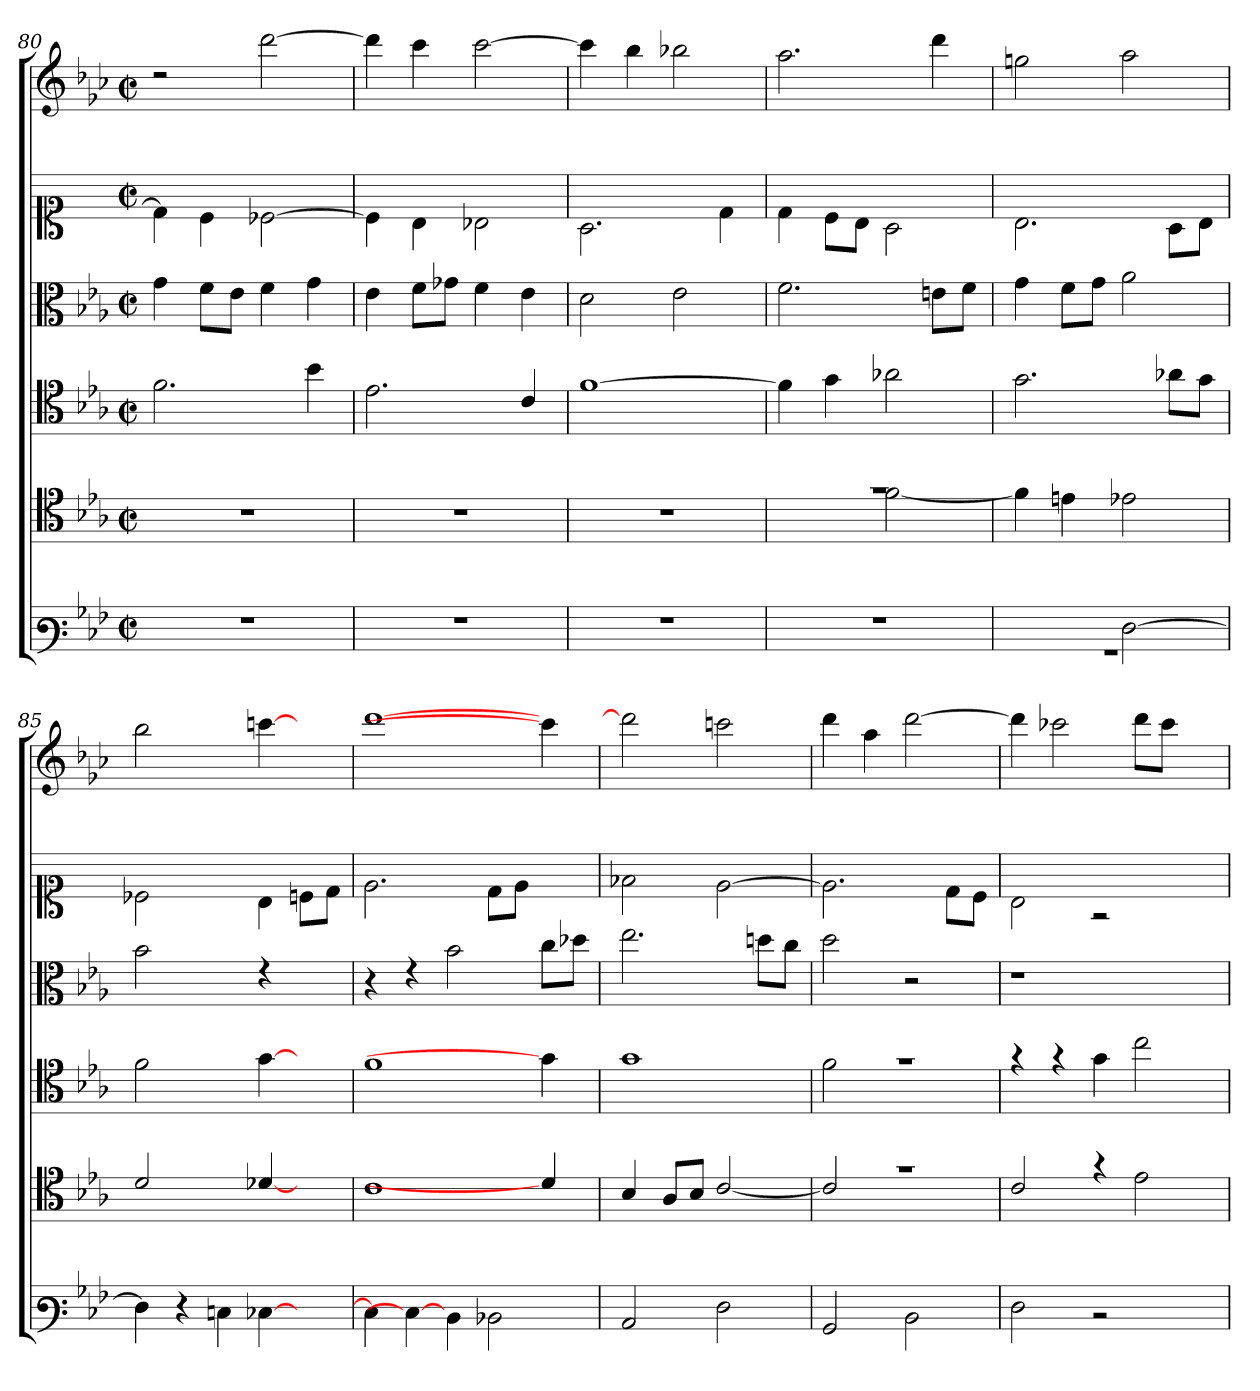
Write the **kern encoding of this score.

**kern	**kern	**kern	**kern	**kern	**kern
*part6	*part5	*part4	*part3	*part2	*part1
*staff6	*staff5	*staff4	*staff3	*staff2	*staff1
*clefF3	*clefC4	*clefC4	*clefC3	*clefC1	*clefG3
*k[b-e-a-]	*k[b-e-a-]	*k[b-e-a-]	*k[b-e-a-]	*	*k[b-e-a-]
*M2/2	*M2/2	*M2/2	*M2/2	*M2/2	*M2/2
*met(c|)	*met(c|)	*met(c|)	*met(c|)	*met(c|)	*met(c|)
=80	=80	=80	=80	=80	=80
1r	1r	2.f\	4g\	4d\]	2rcc
.	.	.	8f\L	4c\	.
.	.	.	8e-\J	.	.
.	.	.	4f\	[2c-X\	[2bb-\
.	.	4b-\	4g\	.	.
=81	=81	=81	=81	=81	=81
1r	1r	2.e-\	4e-\	4c-\]	4bb-\]
.	.	.	8f\L	4B\	4aa-\
.	.	.	8g-X\J	.	.
.	.	.	4f\	2B-X\	[>2aa-\
.	.	4c/	4e-\	.	.
=82	=82	=82	=82	=82	=82
1r	1r	[>1f	2d\	2.A\	4aa-\]
.	.	.	.	.	4gg\
.	.	.	2e-\	.	2gg-X\
.	.	.	.	4d\	.
!!LO:LB:g=z
=83	=83	=83	=83	=83	=83
*	*^	*	*	*	*
1r	1rg	2ryy	4f\]	2.f\	4d\	2.ff\
.	.	.	4g\	.	8c\L	.
.	.	.	.	.	8B\J	.
.	.	[>2f\	2a-X\	.	2A\	.
.	.	.	.	8en\L	.	4bb-\
.	.	.	.	8f\J	.	.
*	*v	*v	*	*	*	*
=84	=84	=84	=84	=84	=84
*^	*	*	*	*	*
2ryy	1r	4f\]	2.g\	4g\	2.B\	2een\
.	.	4en\	.	8f\L	.	.
.	.	.	.	8g\J	.	.
[2F\	.	2e-X\	.	2a-\	.	2ff\
.	.	.	8a-X\L	.	8A\L	.
.	.	.	8g\J	.	8B\J	.
*v	*v	*	*	*	*	*
=85	=85	=85	=85	=85	=85
4F\]	2d/	2f\	2b-\	2c-X\	2gg\
4r	.	.	.	.	.
4En\	4ryy	4ryy	4ryy	4ryy	4ryy
[>4E-X\	[4d-X/	[4g\	4rd	4B\	[4aan\
4ryy	4ryy	4ryy	4ryy	8cn\L	4ryy
.	.	.	.	8d\J	.
=86	=86	=86	=86	=86	=86
4E-\]	1c	1f	4r	2.e\	[>1bb-
4E-\_	.	.	4rd	.	.
4D\	.	.	2b-\	.	.
2D-X\	.	.	.	8d\L	.
.	.	.	.	8e\J	.
.	4d-/]	4g\]	8cc\L	4ryy	4aa\]
.	.	.	8dd-X\J	.	.
=87	=87	=87	=87	=87	=87
2C/	4B-/	1g	2.ee-\	2f-X\	2bb-\]
.	8A-/L	.	.	.	.
.	8B-/J	.	.	.	.
2F\	[<2c/	.	.	[>2e\	2aan\
.	.	.	8ddn\L	.	.
.	.	.	8cc\J	.	.
=88	=88	=88	=88	=88	=88
*	*^	*^	*	*	*
2BB-/	2c/]	1rg	1rg	2f\	2dd\	2.e\]	4bb-\
.	.	.	.	.	.	.	4ff\
2D\	2ryy	.	.	2ryy	2rd	.	[2bb-\
.	.	.	.	.	.	8d\L	.
.	.	.	.	.	.	8c\J	.
*	*v	*v	*	*	*	*	*
*	*	*v	*v	*	*	*
=89	=89	=89	=89	=89	=89
2F\	2c/	4rf	1r	2B\	4bb-\]
.	.	4rg	.	.	2aa-X\
2rE	4rg	4g\	.	2rG	.
.	2e-\	2cc\	.	.	8bb-\L
.	.	.	.	.	8aa-\J
4ryy	.	.	4ryy	4ryy	4ryy
=	=	=	=	=	=
*-	*-	*-	*-	*-	*-
